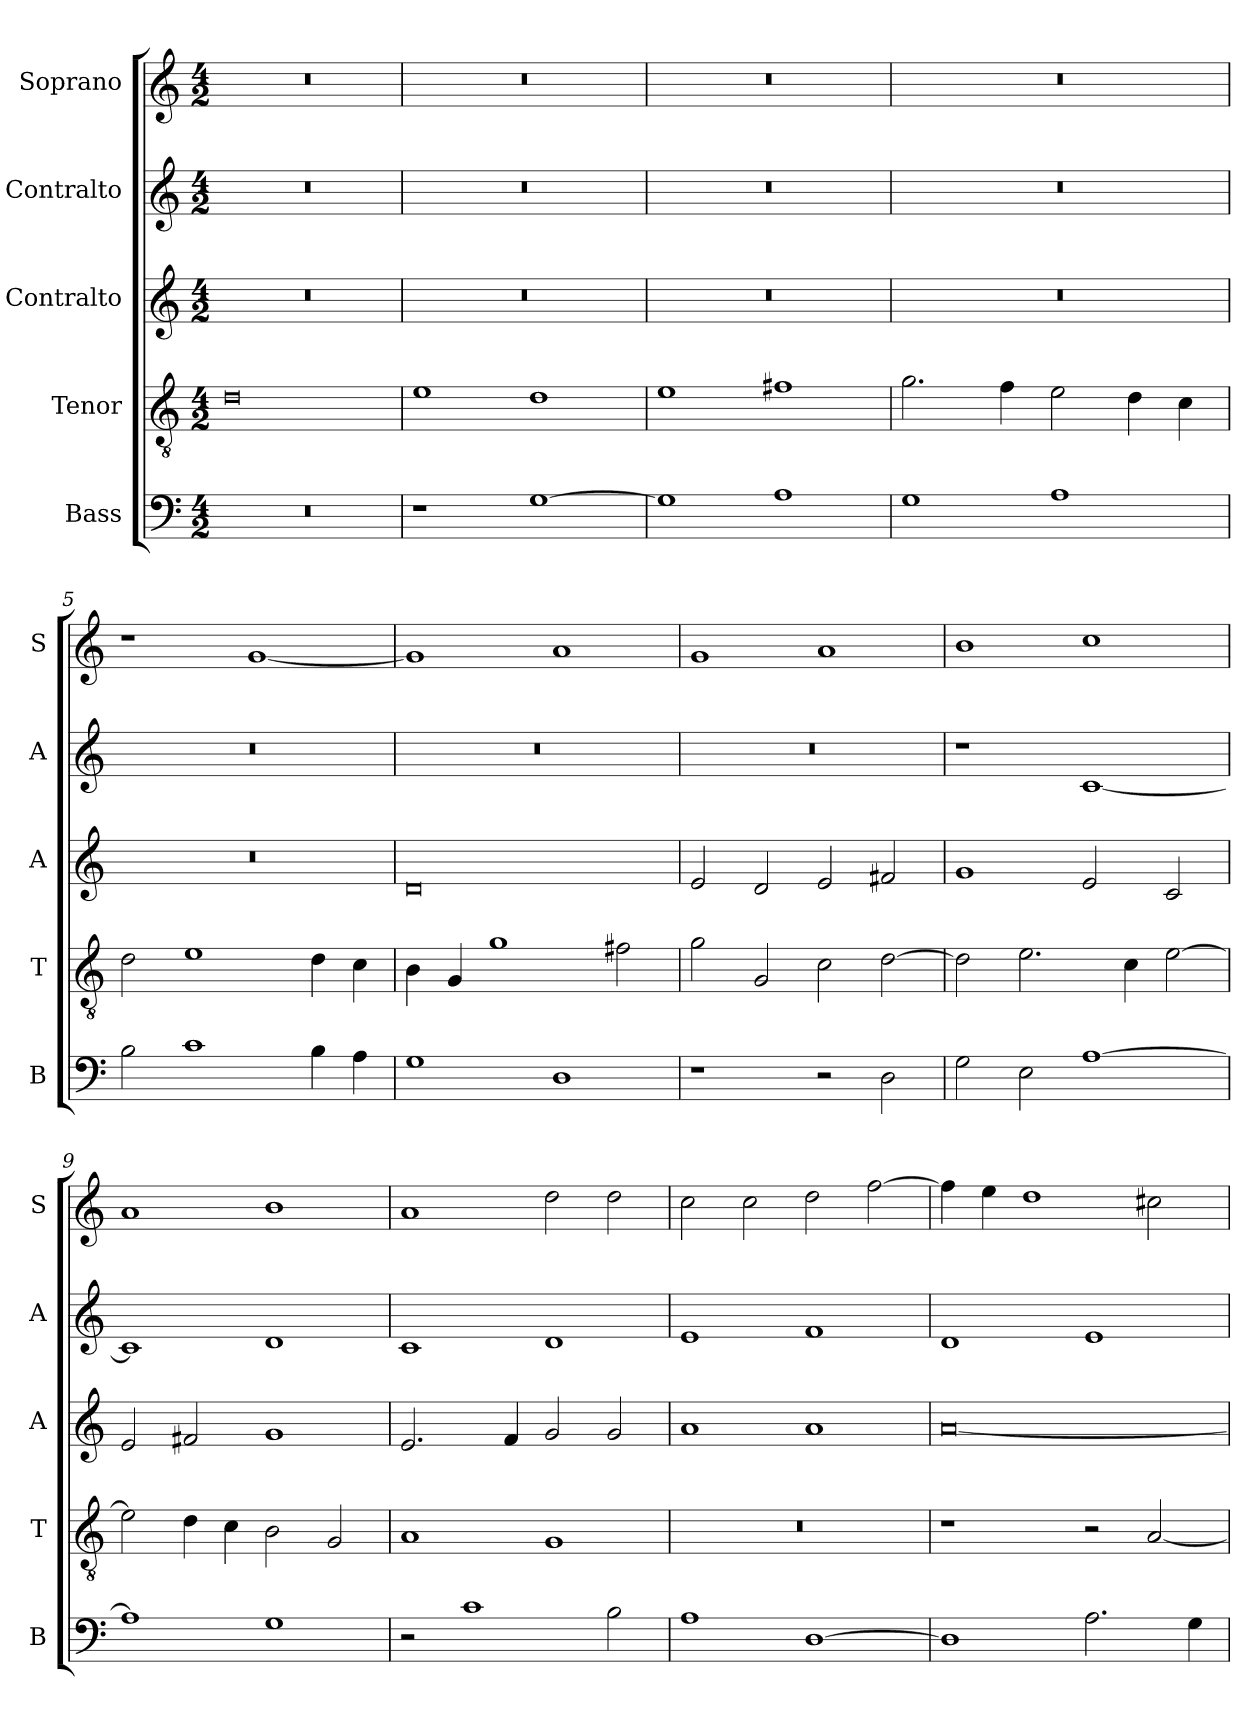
**kern	**kern	**kern	**kern	**kern
*part5	*part4	*part3	*part2	*part1
*staff5	*staff4	*staff3	*staff2	*staff1
*I"Bass	*I"Tenor	*I"Contralto	*I"Contralto	*I"Soprano
*I'B	*I'T	*I'A	*I'A	*I'S
*clefF4	*clefGv2	*clefG2	*clefG2	*clefG2
*k[]	*k[]	*k[]	*k[]	*k[]
*G:mix	*G:mix	*G:mix	*G:mix	*G:mix
*M4/2	*M4/2	*M4/2	*M4/2	*M4/2
=1	=1	=1	=1	=1
0r	0d	0r	0r	0r
=2	=2	=2	=2	=2
1r	1e	0r	0r	0r
[1G	1d	.	.	.
=3	=3	=3	=3	=3
1G]	1e	0r	0r	0r
1A	1f#X	.	.	.
=4	=4	=4	=4	=4
1G	2.g	0r	0r	0r
.	4f	.	.	.
1A	2e	.	.	.
.	4d	.	.	.
.	4c	.	.	.
=5	=5	=5	=5	=5
2B	2d	0r	0r	1r
1c	1e	.	.	.
.	.	.	.	[1g
4B	4d	.	.	.
4A	4c	.	.	.
=6	=6	=6	=6	=6
1G	4B	0d	0r	1g]
.	4G	.	.	.
.	1g	.	.	.
1D	.	.	.	1a
.	2f#X	.	.	.
=7	=7	=7	=7	=7
1r	2g	2e	0r	1g
.	2G	2d	.	.
2r	2c	2e	.	1a
2D	[2d	2f#X	.	.
=8	=8	=8	=8	=8
2G	2d]	1g	1r	1b
2E	2.e	.	.	.
[1A	.	2e	[1c	1cc
.	4c	.	.	.
.	[2e	2c	.	.
=9	=9	=9	=9	=9
1A]	2e]	2e	1c]	1a
.	4d	2f#X	.	.
.	4c	.	.	.
1G	2B	1g	1d	1b
.	2G	.	.	.
=10	=10	=10	=10	=10
2r	1A	2.e	1c	1a
1c	.	.	.	.
.	.	4f	.	.
.	1G	2g	1d	2dd
2B	.	2g	.	2dd
=11	=11	=11	=11	=11
1A	0r	1a	1e	2cc
.	.	.	.	2cc
[1D	.	1a	1f	2dd
.	.	.	.	[2ff
=12	=12	=12	=12	=12
1D]	1r	[0a	1d	4ff]
.	.	.	.	4ee
.	.	.	.	1dd
2.A	2r	.	1e	.
.	[2A	.	.	2cc#X
4G	.	.	.	.
=	=	=	=	=
*-	*-	*-	*-	*-
